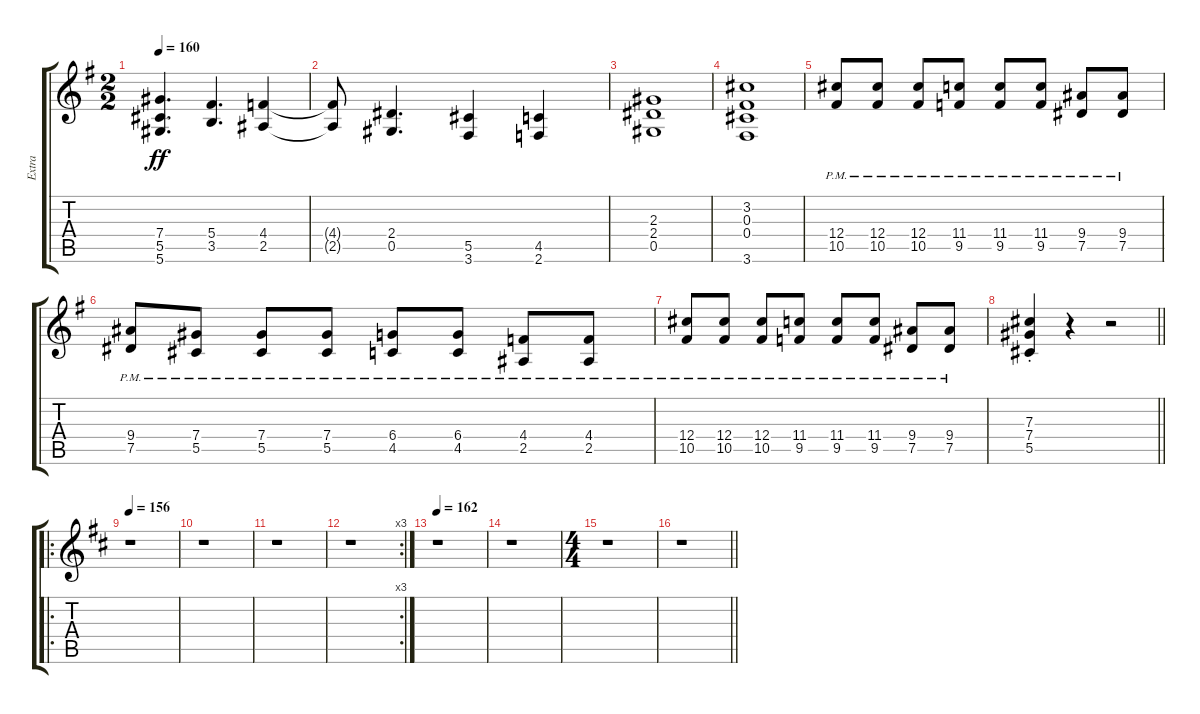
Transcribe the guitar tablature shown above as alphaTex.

\track ("Extra" "Extra") {instrument distortionguitar}
\staff {score tabs}
\tuning (Eb4 Bb3 Gb3 Db3 Ab2 Eb2) {hide}
\ts (2 2)
\tempo 160
\clef g2
\ks g
(7.4 5.5 5.6).4{d dy ff} (5.4 3.5).4{d} (4.4 2.5).4 |
(4.4{t} 2.5{t}).8 (2.4 0.5).4{d} (5.5 3.6).4 (4.5 2.6).4 |
(2.3 2.4 0.5).1 |
(3.2 0.3 0.4 3.6).1 |
(12.4{pm} 10.5{pm}).8 (12.4{pm} 10.5{pm}).8 (12.4{pm} 10.5{pm}).8 (11.4{pm} 9.5{pm}).8 (11.4{pm} 9.5{pm}).8 (11.4{pm} 9.5{pm}).8 (9.4{pm} 7.5{pm}).8 (9.4{pm} 7.5{pm}).8 |
(9.4{pm} 7.5{pm}).8 (7.4{pm} 5.5{pm}).8 (7.4{pm} 5.5{pm}).8 (7.4{pm} 5.5{pm}).8 (6.4{pm} 4.5{pm}).8 (6.4{pm} 4.5{pm}).8 (4.4{pm} 2.5{pm}).8 (4.4{pm} 2.5{pm}).8 |
(12.4{pm} 10.5{pm}).8 (12.4{pm} 10.5{pm}).8 (12.4{pm} 10.5{pm}).8 (11.4{pm} 9.5{pm}).8 (11.4{pm} 9.5{pm}).8 (11.4{pm} 9.5{pm}).8 (9.4{pm} 7.5{pm}).8 (9.4{pm} 7.5{pm}).8 |
\barLineRight lightlight
(7.3{st} 7.4{st} 5.5{st}).4 r.4 r.2 |
\ro
\tempo 156
\ks d
r.1 |
r.1 |
r.1 |
\rc 3
r.1 |
\tempo 162
r.1 |
r.1 |
\ts (4 4)
r.1 |
\barLineRight lightlight
r.1
